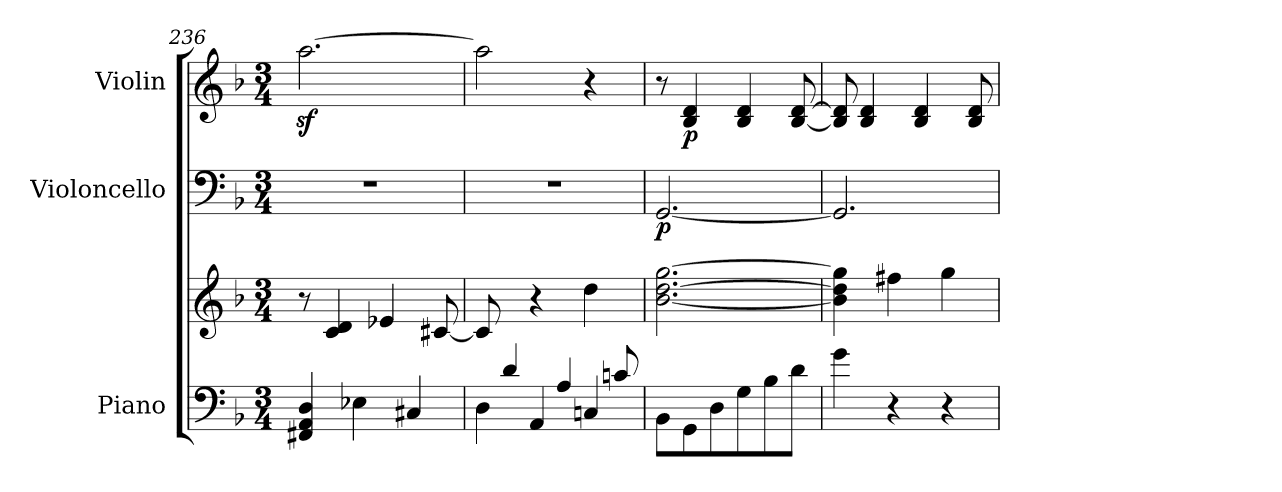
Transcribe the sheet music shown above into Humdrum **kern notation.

**kern	**kern	**kern	**dynam	**kern	**dynam
*part3	*part3	*part2	*part2	*part1	*part1
*staff4	*staff3	*staff2	*staff2	*staff1	*staff1
*I"Piano	*	*I"Violoncello	*	*I"Violin	*
*I'Pno	*	*I'Vc	*	*I'Vln	*
*clefF4	*clefG2	*clefF4	*	*clefG2	*
*k[b-]	*k[b-]	*k[b-]	*	*k[b-]	*
*M3/4	*M3/4	*M3/4	*	*M3/4	*
=236	=236	=236	=236	=236	=236
4FF#X/ 4AA/ 4D/	8r	2.r	.	[2.aaz<\	.
.	4c/ 4d/	.	.	.	.
4E-X\	.	.	.	.	.
.	4e-X/	.	.	.	.
4C#X/	.	.	.	.	.
.	[8c#X/	.	.	.	.
=237	=237	=237	=237	=237	=237
*^	*^	*	*	*	*
8ryy	4D\	8c#/]	4ryy	2.r	.	2aa\]	.
4d/	.	2ryy	.	.	.	.	.
.	4AA/	.	4r	.	.	.	.
4A/	.	.	.	.	.	.	.
.	4Cn/	.	4dd\	.	.	4r	.
8cn/	.	8ryy	.	.	.	.	.
*v	*v	*	*	*	*	*	*
*	*v	*v	*	*	*	*
=238	=238	=238	=238	=238	=238
!	!	!	!LO:DY:b	!	!
8BB-\L	[2.b-\ [2.dd\ [2.gg\	[2.GG/	p	8r	.
!	!	!	!	!	!LO:DY:b
8GG\	.	.	.	4B-/ 4d/	p
8D\	.	.	.	.	.
8G\	.	.	.	4B-/ 4d/	.
8B-\	.	.	.	.	.
8d\J	.	.	.	[8B-/ [8d/	.
=239	=239	=239	=239	=239	=239
4g\	4b-\] 4dd\] 4gg\]	2.GG/]	.	8B-/] 8d/]	.
.	.	.	.	4B-/ 4d/	.
4r	4ff#X\	.	.	.	.
.	.	.	.	4B-/ 4d/	.
4r	4gg\	.	.	.	.
.	.	.	.	8B-/ 8d/	.
=	=	=	=	=	=
*-	*-	*-	*-	*-	*-
